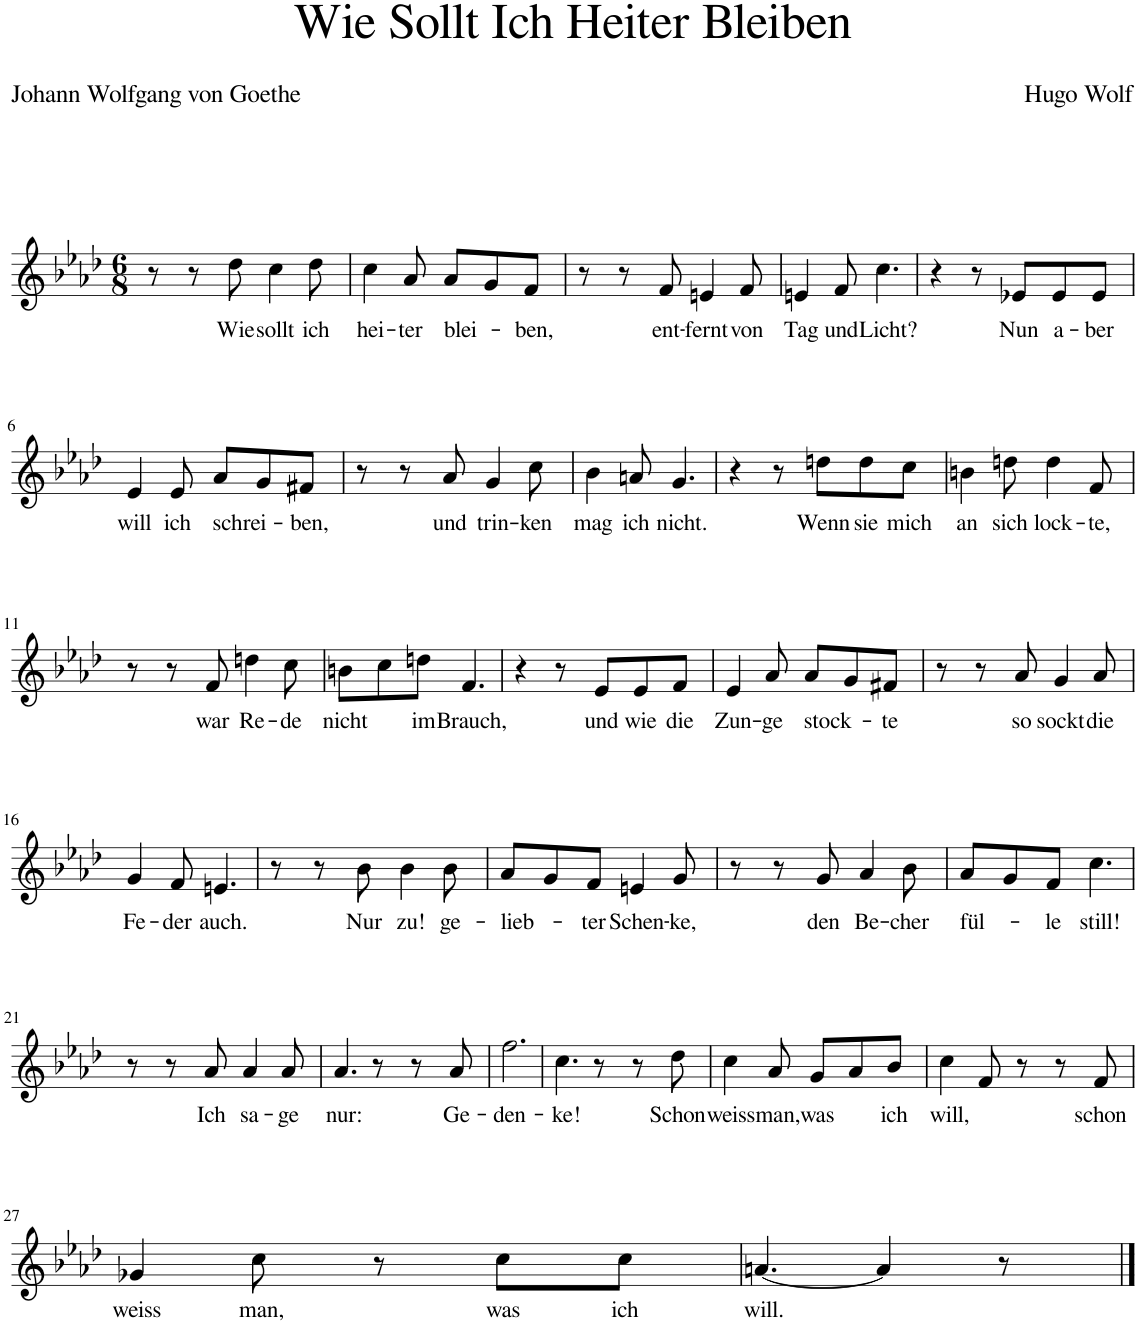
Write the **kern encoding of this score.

**kern	**text
*part1	*part1
*staff1	*staff1
*I"Piano	*
*I'Pno	*
*clefG2	*
*k[b-e-a-d-]	*
*M6/8	*
=1	=1
8r	.
8r	.
!	!LO:LY:b
8dd-\	Wie
!	!LO:LY:b
4cc\	sollt
!	!LO:LY:b
8dd-\	ich
=2	=2
!	!LO:LY:b
4cc\	hei-
!	!LO:LY:b
8a-/	-ter
!	!LO:LY:b
8a-/L	blei-
8g/	.
!	!LO:LY:b
8f/J	-ben,
=3	=3
8r	.
8r	.
!	!LO:LY:b
8f/	ent-
!	!LO:LY:b
4en/	-fernt
!	!LO:LY:b
8f/	von
=4	=4
!	!LO:LY:b
4en/	Tag
!	!LO:LY:b
8f/	und
!	!LO:LY:b
4.cc\	Licht?
=5	=5
4r	.
8r	.
!	!LO:LY:b
8e-X/L	Nun
!	!LO:LY:b
8e-/	a-
!	!LO:LY:b
8e-/J	-ber
!!LO:LB:g=z
=6	=6
!	!LO:LY:b
4e-/	will
!	!LO:LY:b
8e-/	ich
!	!LO:LY:b
8a-/L	schrei-
8g/	.
!	!LO:LY:b
8f#X/J	-ben,
=7	=7
8r	.
8r	.
!	!LO:LY:b
8a-/	und
!	!LO:LY:b
4g/	trin-
!	!LO:LY:b
8cc\	-ken
=8	=8
!	!LO:LY:b
4b-\	mag
!	!LO:LY:b
8an/	ich
!	!LO:LY:b
4.g/	nicht.
=9	=9
4r	.
8r	.
!	!LO:LY:b
8ddn\L	Wenn
!	!LO:LY:b
8dd\	sie
!	!LO:LY:b
8cc\J	mich
=10	=10
!	!LO:LY:b
4bn\	an
!	!LO:LY:b
8ddn\	sich
!	!LO:LY:b
4dd\	lock-
!	!LO:LY:b
8f/	-te,
!!LO:LB:g=z
=11	=11
8r	.
8r	.
!	!LO:LY:b
8f/	war
!	!LO:LY:b
4ddn\	Re-
!	!LO:LY:b
8cc\	-de
=12	=12
!	!LO:LY:b
8bn\L	nicht
8cc\	.
!	!LO:LY:b
8ddn\J	im
!	!LO:LY:b
4.f/	Brauch,
=13	=13
4r	.
8r	.
!	!LO:LY:b
8e-/L	und
!	!LO:LY:b
8e-/	wie
!	!LO:LY:b
8f/J	die
=14	=14
!	!LO:LY:b
4e-/	Zun-
!	!LO:LY:b
8a-/	-ge
!	!LO:LY:b
8a-/L	stock-
8g/	.
!	!LO:LY:b
8f#X/J	-te
=15	=15
8r	.
8r	.
!	!LO:LY:b
8a-/	so
!	!LO:LY:b
4g/	sockt
!	!LO:LY:b
8a-/	die
!!LO:LB:g=z
=16	=16
!	!LO:LY:b
4g/	Fe-
!	!LO:LY:b
8f/	-der
!	!LO:LY:b
4.en/	auch.
=17	=17
8r	.
8r	.
!	!LO:LY:b
8b-\	Nur
!	!LO:LY:b
4b-\	zu!
!	!LO:LY:b
8b-\	ge-
=18	=18
!	!LO:LY:b
8a-/L	-lieb-
8g/	.
!	!LO:LY:b
8f/J	-ter
!	!LO:LY:b
4en/	Schen-
!	!LO:LY:b
8g/	-ke,
=19	=19
8r	.
8r	.
!	!LO:LY:b
8g/	den
!	!LO:LY:b
4a-/	Be-
!	!LO:LY:b
8b-\	-cher
=20	=20
!	!LO:LY:b
8a-/L	fül-
8g/	.
!	!LO:LY:b
8f/J	-le
!	!LO:LY:b
4.cc\	still!
!!LO:LB:g=z
=21	=21
8r	.
8r	.
!	!LO:LY:b
8a-/	Ich
!	!LO:LY:b
4a-/	sa-
!	!LO:LY:b
8a-/	-ge
=22	=22
!	!LO:LY:b
4.a-/	nur:
8r	.
8r	.
!	!LO:LY:b
8a-/	Ge-
=23	=23
!	!LO:LY:b
2.ff\	-den-
=24	=24
!	!LO:LY:b
4.cc\	-ke!
8r	.
8r	.
!	!LO:LY:b
8dd-\	Schon
=25	=25
!	!LO:LY:b
4cc\	weiss
!	!LO:LY:b
8a-/	man,
!	!LO:LY:b
8g/L	was
8a-/	.
!	!LO:LY:b
8b-/J	ich
=26	=26
!	!LO:LY:b
4cc\	will,
8f/	.
8r	.
8r	.
!	!LO:LY:b
8f/	schon
!!LO:LB:g=z
=27	=27
!	!LO:LY:b
4g-X/	weiss
!	!LO:LY:b
8cc\	man,
8r	.
!	!LO:LY:b
8cc\L	was
!	!LO:LY:b
8cc\J	ich
=28	=28
!	!LO:LY:b
[4.an/	will.
4a/]	.
8r	.
==	==
*-	*-
